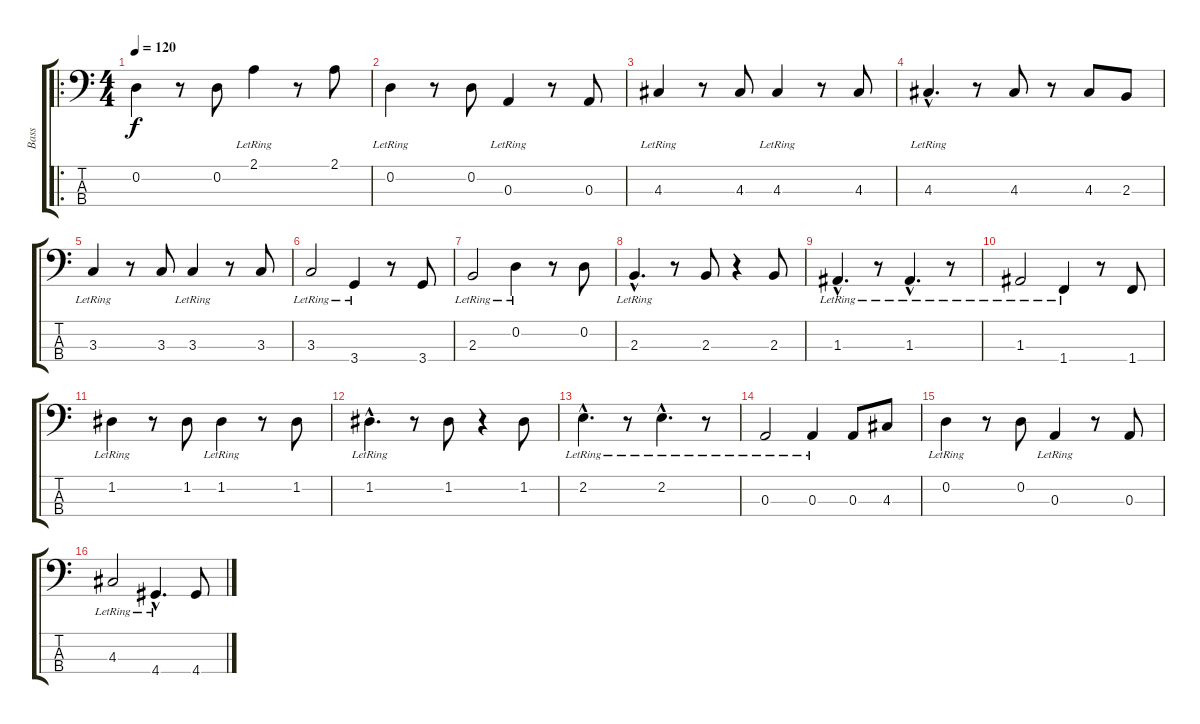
\track ("Bass" "Bass") {instrument acousticbass}
\staff {score tabs}
\tuning (G2 D2 A1 E1) {hide}
\ro
\ts (4 4)
\tempo 120
\clef f4
\ks c
0.2.4{dy f instrument acousticbass} r.8 0.2.8 2.1{lr}.4 r.8 2.1.8 |
0.2{lr}.4 r.8 0.2.8 0.3{lr}.4 r.8 0.3.8 |
4.3{lr}.4 r.8 4.3.8 4.3{lr}.4 r.8 4.3.8 |
4.3{hac lr}.4{d} r.8 4.3.8 r.8 4.3.8 2.3.8 |
3.3{lr}.4 r.8 3.3.8 3.3{lr}.4 r.8 3.3.8 |
3.3{lr}.2 3.4{lr}.4 r.8 3.4.8 |
2.3{lr}.2 0.2{lr}.4 r.8 0.2.8 |
2.3{hac lr}.4{d} r.8 2.3.8 r.4 2.3.8 |
1.3{hac lr}.4{d} r.8 1.3{hac lr}.4{d} r.8 |
1.3{lr}.2 1.4{lr}.4 r.8 1.4.8 |
1.2{lr}.4 r.8 1.2.8 1.2{lr}.4 r.8 1.2.8 |
1.2{hac lr}.4{d} r.8 1.2.8 r.4 1.2.8 |
2.2{hac lr}.4{d} r.8 2.2{hac lr}.4{d} r.8 |
0.3{lr}.2 0.3{lr}.4 0.3.8 4.3.8 |
0.2{lr}.4 r.8 0.2.8 0.3{lr}.4 r.8 0.3.8 |
4.3{lr}.2 4.4{hac lr}.4{d} 4.4.8
